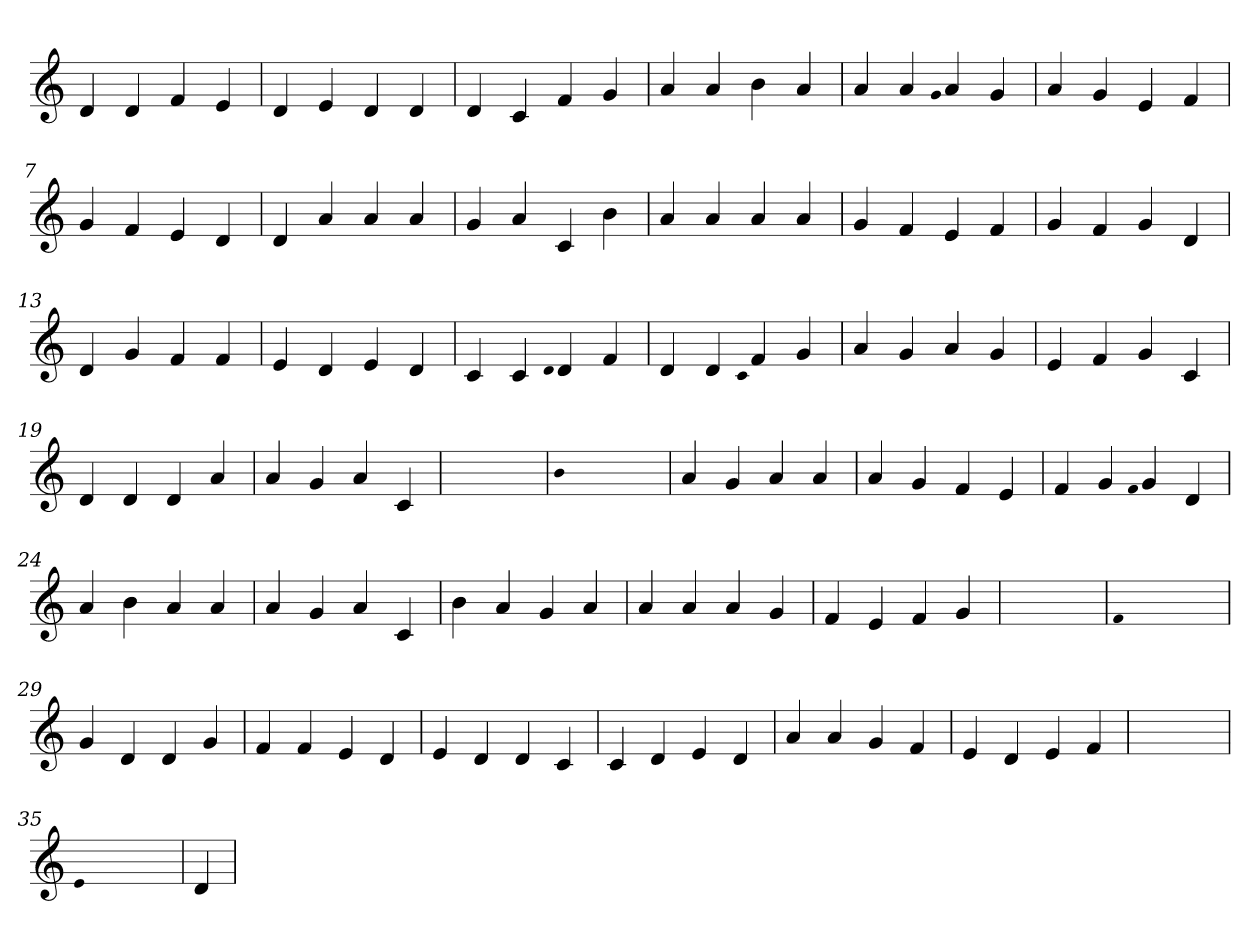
**kern
*part1
*staff1
*clefG2
=1
4d
4d
4f
4e
=2
4d
4e
4d
4d
=3
4d
4c
4f
4g
=4
4a
4a
4b
4a
=5
4a
4a
qqg
4a
4g
=6
4a
4g
4e
4f
=7
4g
4f
4e
4d
=8
4d
4a
4a
4a
=9
4g
4a
4c
4b
=10
4a
4a
4a
4a
=11
4g
4f
4e
4f
=12
4g
4f
4g
4d
=13
4d
4g
4f
4f
=14
4e
4d
4e
4d
=15
4c
4c
qqd
4d
4f
=16
4d
4d
qqc
4f
4g
=17
4a
4g
4a
4g
=18
4e
4f
4g
4c
=19
4d
4d
4d
4a
=20
4a
4g
4a
4c
=21
1ryy
=21
qqb
1ryy
=21
4a
4g
4a
4a
=22
4a
4g
4f
4e
=23
4f
4g
qqf
4g
4d
=24
4a
4b
4a
4a
=25
4a
4g
4a
4c
=26
4b
4a
4g
4a
=27
4a
4a
4a
4g
=28
4f
4e
4f
4g
=29
1ryy
=29
qqf
1ryy
=29
4g
4d
4d
4g
=30
4f
4f
4e
4d
=31
4e
4d
4d
4c
=32
4c
4d
4e
4d
=33
4a
4a
4g
4f
=34
4e
4d
4e
4f
=35
1ryy
=35
qqe
1ryy
=35
4d
=
*-
